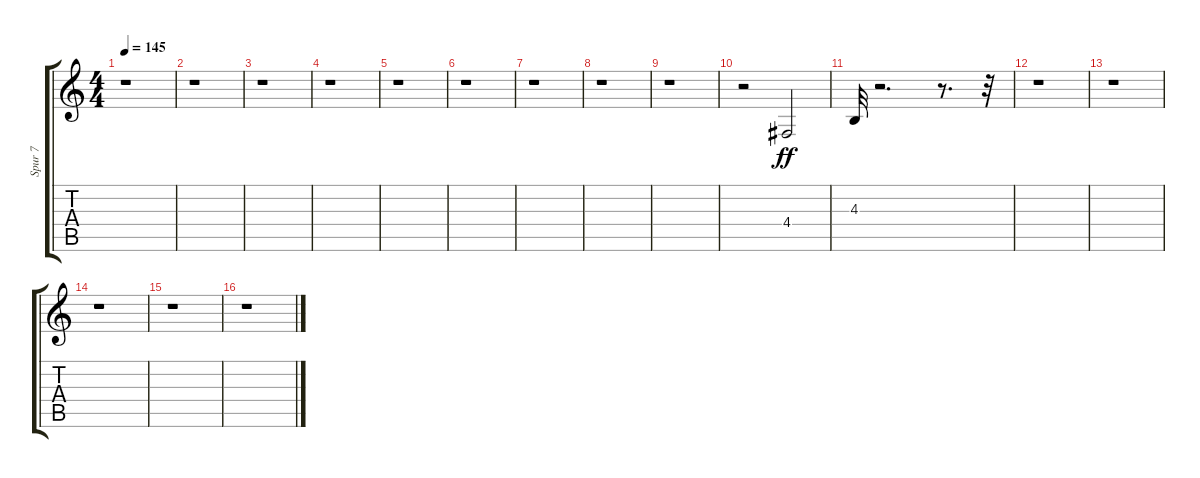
\track ("Spur 7" "Spur 7") {instrument brightacousticpiano}
\staff {score tabs}
\tuning (E4 B3 G3 D3 A2 E2) {hide}
\ts (4 4)
\tempo 145
\clef g2
\ks c
r.1{dy ff} |
r.1 |
r.1 |
r.1 |
r.1 |
r.1 |
r.1 |
r.1 |
r.1 |
r.2 4.4.2{instrument reversecymbal} |
4.3.32 r.2{d} r.8{d} r.32 |
r.1 |
r.1 |
r.1 |
r.1 |
r.1
